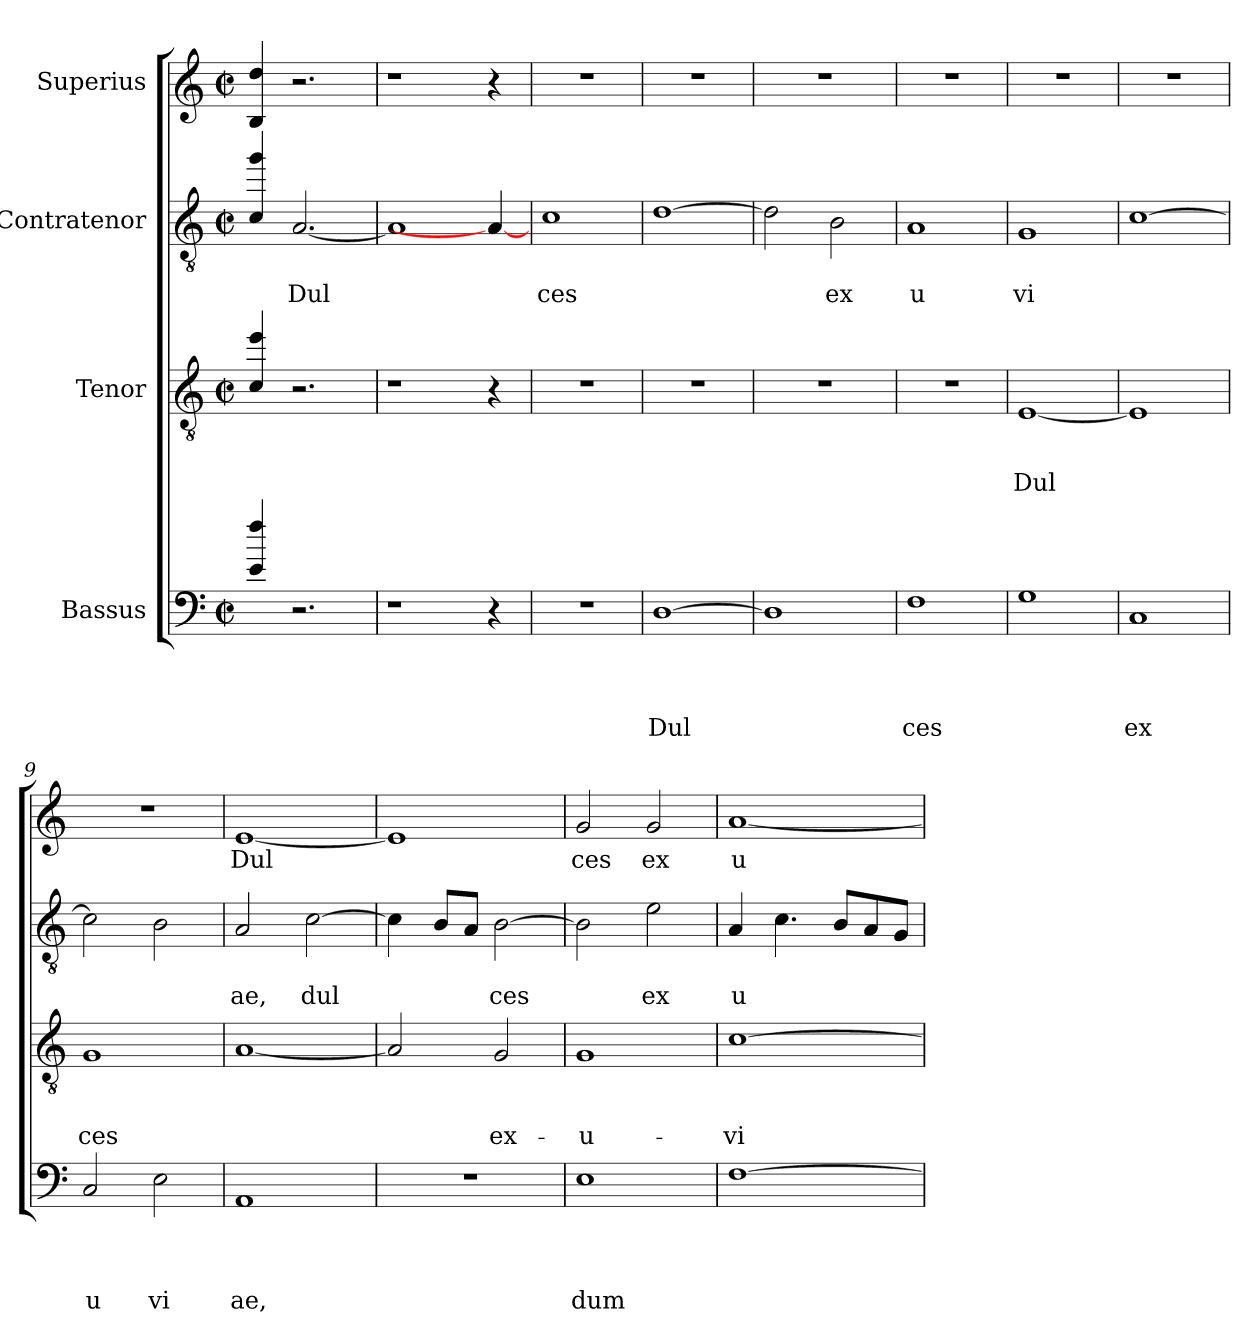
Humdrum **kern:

**kern	**text	**text	**text	**text	**kern	**text	**text	**text	**kern	**text	**text	**kern	**text
*part4	*part4	*part4	*part4	*part4	*part3	*part3	*part3	*part3	*part2	*part2	*part2	*part1	*part1
*staff4	*staff4	*staff4	*staff4	*staff4	*staff3	*staff3	*staff3	*staff3	*staff2	*staff2	*staff2	*staff1	*staff1
*I"Bassus	*	*	*	*	*I"Tenor	*	*	*	*I"Contratenor	*	*	*I"Superius	*
*clefF4	*	*	*	*	*clefGv2	*	*	*	*clefGv2	*	*	*clefG2	*
*k[]	*	*	*	*	*k[]	*	*	*	*k[]	*	*	*k[]	*
*C:	*	*	*	*	*C:	*	*	*	*C:	*	*	*C:	*
*M2/2	*	*	*	*	*M2/2	*	*	*	*M2/2	*	*	*M2/2	*
*met(c|)	*	*	*	*	*met(c|)	*	*	*	*met(c|)	*	*	*met(c|)	*
=1	=1	=1	=1	=1	=1	=1	=1	=1	=1	=1	=1	=1	=1
4e/ 4ff/	.	.	.	.	4c/ 4ee/	.	.	.	4c/ 4gg/	.	.	4B/ 4dd/	.
!	!	!	!	!	!	!	!	!	!	!	!LO:LY:b	!	!
2.r	.	.	.	.	2.r	.	.	.	[<2.A	.	Dul	2.r	.
=2	=2	=2	=2	=2	=2	=2	=2	=2	=2	=2	=2	=2	=2
1r	.	.	.	.	1r	.	.	.	1A]	.	.	1r	.
4r	.	.	.	.	4r	.	.	.	4A_	.	.	4r	.
=3	=3	=3	=3	=3	=3	=3	=3	=3	=3	=3	=3	=3	=3
!	!	!	!	!	!	!	!	!	!	!	!LO:LY:b	!	!
1r	.	.	.	.	1r	.	.	.	1c	.	ces	1r	.
=4	=4	=4	=4	=4	=4	=4	=4	=4	=4	=4	=4	=4	=4
!	!	!	!	!LO:LY:b	!	!	!	!	!	!	!	!	!
[>1D	.	.	.	Dul	1r	.	.	.	[>1d	.	.	1r	.
=5	=5	=5	=5	=5	=5	=5	=5	=5	=5	=5	=5	=5	=5
1D]	.	.	.	.	1r	.	.	.	2d\]	.	.	1r	.
!	!	!	!	!	!	!	!	!	!	!	!LO:LY:b	!	!
.	.	.	.	.	.	.	.	.	2B\	.	ex	.	.
=6	=6	=6	=6	=6	=6	=6	=6	=6	=6	=6	=6	=6	=6
!	!	!	!	!LO:LY:b	!	!	!	!	!	!	!LO:LY:b	!	!
1F	.	.	.	ces	1r	.	.	.	1A	.	u	1r	.
=7	=7	=7	=7	=7	=7	=7	=7	=7	=7	=7	=7	=7	=7
!	!	!	!	!	!	!	!	!LO:LY:b	!	!	!LO:LY:b	!	!
1G	.	.	.	.	[<1E	.	.	Dul	1G	.	vi	1r	.
=8	=8	=8	=8	=8	=8	=8	=8	=8	=8	=8	=8	=8	=8
!	!	!	!	!LO:LY:b	!	!	!	!	!	!	!	!	!
1C	.	.	.	ex	1E]	.	.	.	[>1c	.	.	1r	.
=9	=9	=9	=9	=9	=9	=9	=9	=9	=9	=9	=9	=9	=9
!	!	!	!	!LO:LY:b	!	!	!	!LO:LY:b	!	!	!	!	!
2C/	.	.	.	u	1G	.	.	ces	2c\]	.	.	1r	.
!	!	!	!	!LO:LY:b	!	!	!	!	!	!	!	!	!
2E\	.	.	.	vi	.	.	.	.	2B\	.	.	.	.
!!LO:LB:g=z
=10	=10	=10	=10	=10	=10	=10	=10	=10	=10	=10	=10	=10	=10
!	!	!	!	!LO:LY:b	!	!	!	!	!	!	!LO:LY:b	!	!LO:LY:b
1AA	.	.	.	ae,	[<1A	.	.	.	2A/	.	ae,	[<1e	Dul
!	!	!	!	!	!	!	!	!	!	!	!LO:LY:b	!	!
.	.	.	.	.	.	.	.	.	[>2c\	.	dul	.	.
=11	=11	=11	=11	=11	=11	=11	=11	=11	=11	=11	=11	=11	=11
1r	.	.	.	.	2A/]	.	.	.	4c\]	.	.	1e]	.
.	.	.	.	.	.	.	.	.	8B/L	.	.	.	.
.	.	.	.	.	.	.	.	.	8A/J	.	.	.	.
!	!	!	!	!	!	!	!	!LO:LY:b	!	!	!LO:LY:b	!	!
.	.	.	.	.	2G/	.	.	ex-	[>2B\	.	ces	.	.
=12	=12	=12	=12	=12	=12	=12	=12	=12	=12	=12	=12	=12	=12
!	!	!	!	!LO:LY:b	!	!	!	!LO:LY:b	!	!	!	!	!LO:LY:b
1E	.	.	.	dum	1G	.	.	-u-	2B\]	.	.	2g/	ces
!	!	!	!	!	!	!	!	!	!	!	!LO:LY:b	!	!LO:LY:b
.	.	.	.	.	.	.	.	.	2e\	.	ex	2g/	ex
=13	=13	=13	=13	=13	=13	=13	=13	=13	=13	=13	=13	=13	=13
!	!	!	!	!	!	!	!	!LO:LY:b	!	!	!LO:LY:b	!	!LO:LY:b
[>1F	.	.	.	.	[>1c	.	.	-vi-	4A/	.	u	[<1a	u
.	.	.	.	.	.	.	.	.	4.c\	.	.	.	.
.	.	.	.	.	.	.	.	.	8B/L	.	.	.	.
.	.	.	.	.	.	.	.	.	8A/	.	.	.	.
.	.	.	.	.	.	.	.	.	8G/J	.	.	.	.
=	=	=	=	=	=	=	=	=	=	=	=	=	=
*-	*-	*-	*-	*-	*-	*-	*-	*-	*-	*-	*-	*-	*-
